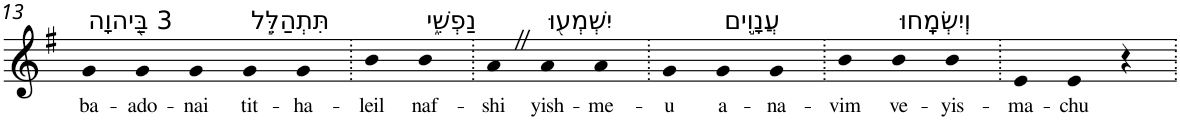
**kern	**text
*part1	*part1
*staff1	*staff1
*I"Piano	*
*I'Pno	*
!!LO:PB:g=z
*clefG2	*
*k[f#]	*
*G:	*
=13	=13
!LO:TX:a:t=3 בַּ֭יהוָה	!
!	!LO:LY:b
4g	ba-
!	!LO:LY:b
4g	-ado-
!	!LO:LY:b
4g	-nai
!LO:TX:a:t=תִּתְהַלֵּ֣ל	!
!	!LO:LY:b
4g	tit-
!	!LO:LY:b
4g	-ha-
=14.	=14.
!	!LO:LY:b
4b	-leil
!LO:TX:a:t=נַפְשִׁ֑י	!
!	!LO:LY:b
4b	naf-
=15.	=15.
!	!LO:LY:b
4aZ	-shi
!LO:TX:a:t=יִשְׁמְע֖וּ	!
!	!LO:LY:b
4a	yish-
!	!LO:LY:b
4a	-me-
=16.	=16.
!	!LO:LY:b
4g	-u
!LO:TX:a:t=עֲנָוִ֣ים	!
!	!LO:LY:b
4g	a-
!	!LO:LY:b
4g	-na-
=17.	=17.
!	!LO:LY:b
4b	-vim
!LO:TX:a:t=וְיִשְׂמָֽחוּ	!
!	!LO:LY:b
4b	ve-
!	!LO:LY:b
4b	-yis-
=18.	=18.
!	!LO:LY:b
4e	-ma-
!	!LO:LY:b
4e	-chu
4r	.
=.	=.
*-	*-
